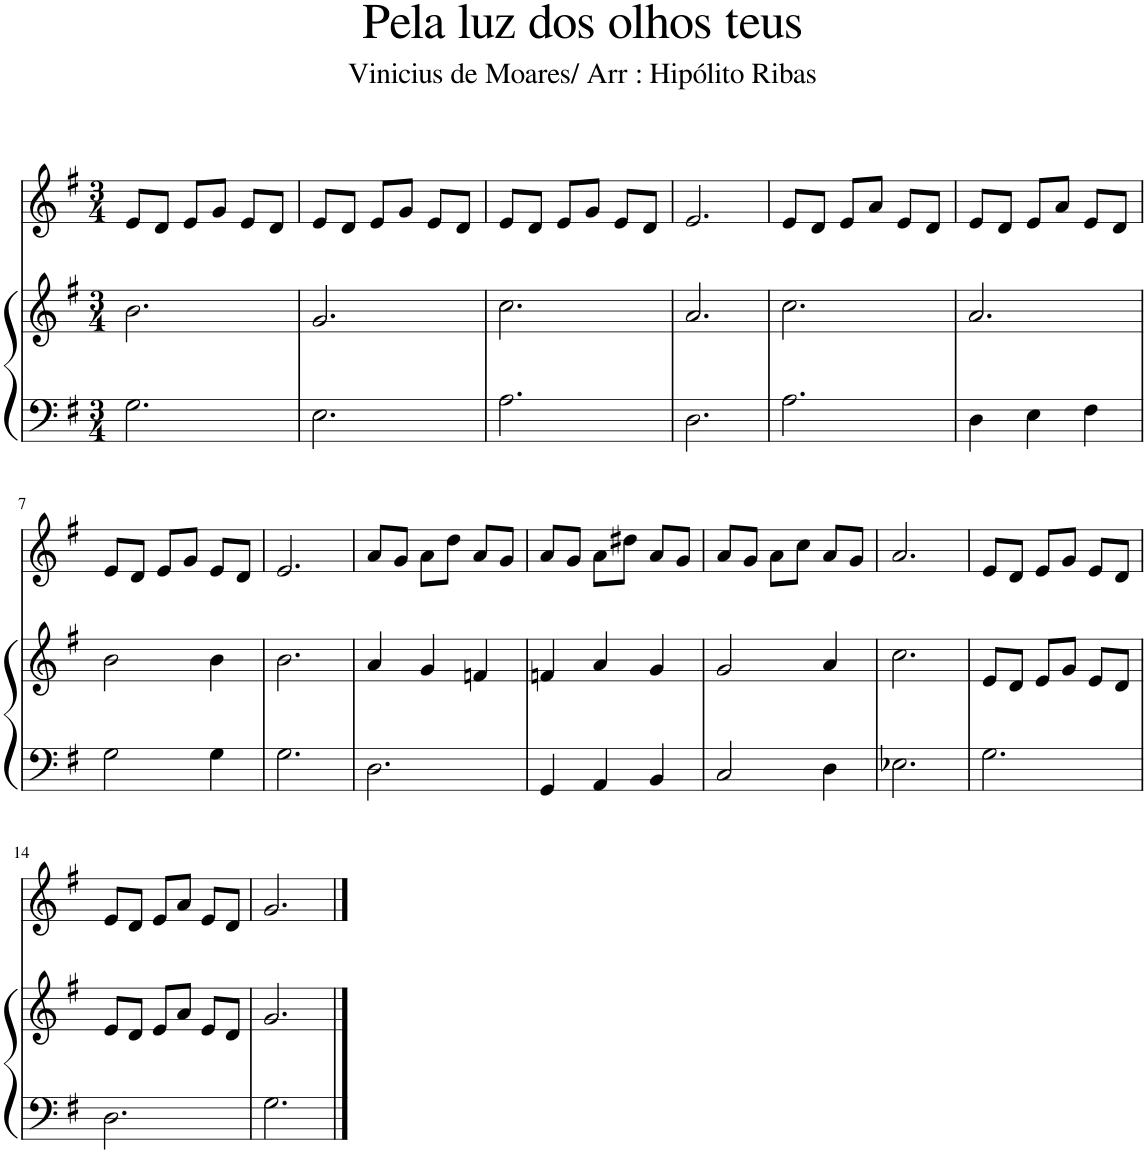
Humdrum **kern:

**kern	**kern	**kern
*part2	*part2	*part1
*staff3	*staff2	*staff1
*I"Piano	*	*I"Voice
*I'Pno	*	*
*clefF4	*clefG2	*clefG2
*k[f#]	*k[f#]	*k[f#]
*M3/4	*M3/4	*M3/4
=1	=1	=1
2.G\	2.b\	8e/L
.	.	8d/J
.	.	8e/L
.	.	8g/J
.	.	8e/L
.	.	8d/J
=2	=2	=2
2.E\	2.g/	8e/L
.	.	8d/J
.	.	8e/L
.	.	8g/J
.	.	8e/L
.	.	8d/J
=3	=3	=3
2.A\	2.cc\	8e/L
.	.	8d/J
.	.	8e/L
.	.	8g/J
.	.	8e/L
.	.	8d/J
=4	=4	=4
2.D\	2.a/	2.g/
=5	=5	=5
2.A\	2.cc\	8e/L
.	.	8d/J
.	.	8e/L
.	.	8a/J
.	.	8e/L
.	.	8d/J
=6	=6	=6
4D\	2.a/	8e/L
.	.	8d/J
4E\	.	8e/L
.	.	8a/J
4F#\	.	8e/L
.	.	8d/J
!!LO:LB:g=z
=7	=7	=7
2G\	2b\	8e/L
.	.	8d/J
.	.	8e/L
.	.	8g/J
4G\	4b\	8e/L
.	.	8d/J
=8	=8	=8
2.G\	2.b\	2.e/
=9	=9	=9
2.D\	4a/	8a/L
.	.	8g/J
.	4g/	8a\L
.	.	8dd\J
.	4fn/	8a/L
.	.	8g/J
=10	=10	=10
4GG/	4fn/	8a/L
.	.	8g/J
4AA/	4a/	8a\L
.	.	8dd#X\J
4BB/	4g/	8a/L
.	.	8g/J
=11	=11	=11
2C/	2g/	8a/L
.	.	8g/J
.	.	8a\L
.	.	8cc\J
4D\	4a/	8a/L
.	.	8g/J
=12	=12	=12
2.E-X\	2.cc\	2.a/
=13	=13	=13
2.G\	8e/L	8e/L
.	8d/J	8d/J
.	8e/L	8e/L
.	8g/J	8g/J
.	8e/L	8e/L
.	8d/J	8d/J
!!LO:LB:g=z
=14	=14	=14
2.D\	8e/L	8e/L
.	8d/J	8d/J
.	8e/L	8e/L
.	8a/J	8a/J
.	8e/L	8e/L
.	8d/J	8d/J
=15	=15	=15
2.G\	2.g/	2.g/
==	==	==
*-	*-	*-
